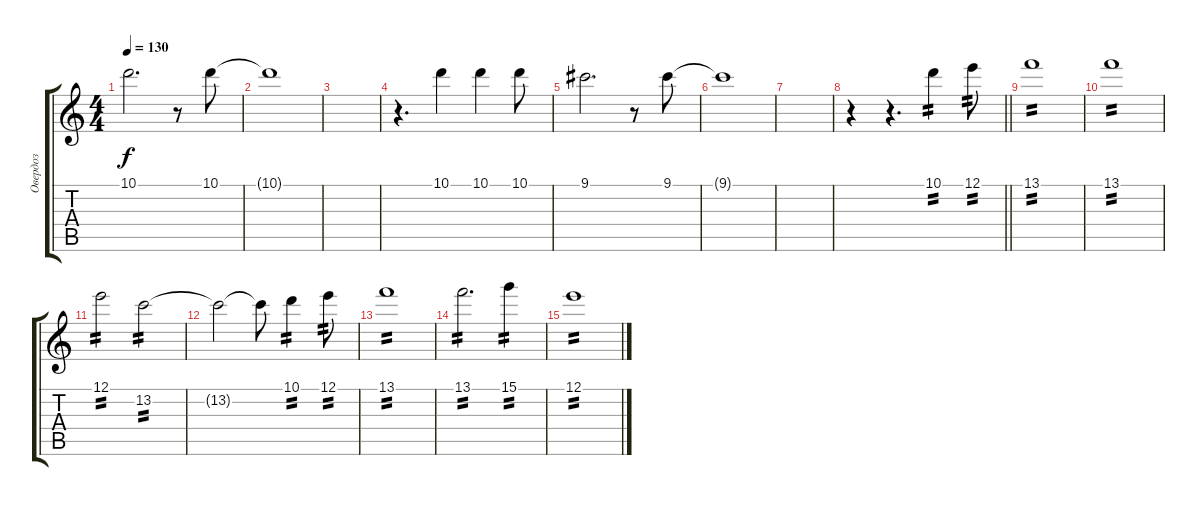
\track ("Овердоз" "Овердоз") {instrument acousticguitarnylon}
\staff {score tabs}
\tuning (E4 B3 G3 D3 A2 E2) {hide}
\ts (4 4)
\tempo 130
\clef g2
\ks c
10.1.2{d dy f} r.8 10.1.8 |
10.1{t}.1 |
|
r.4{d} 10.1.4 10.1.4 10.1.8 |
9.1.2{d} r.8 9.1.8 |
9.1{t}.1 |
|
\barLineRight lightlight
r.4 r.4{d} 10.1.4{tp 2 volume 6 instrument overdrivenguitar} 12.1.8{tp 2} |
13.1.1{tp 2} |
13.1.1{tp 2} |
12.1.2{tp 2} 13.2.2{tp 2} |
13.2{t}.2 13.2{t}.8 10.1.4{tp 2} 12.1.8{tp 2} |
13.1.1{tp 2} |
13.1.2{d tp 2} 15.1.4{tp 2} |
12.1.1{tp 2}
